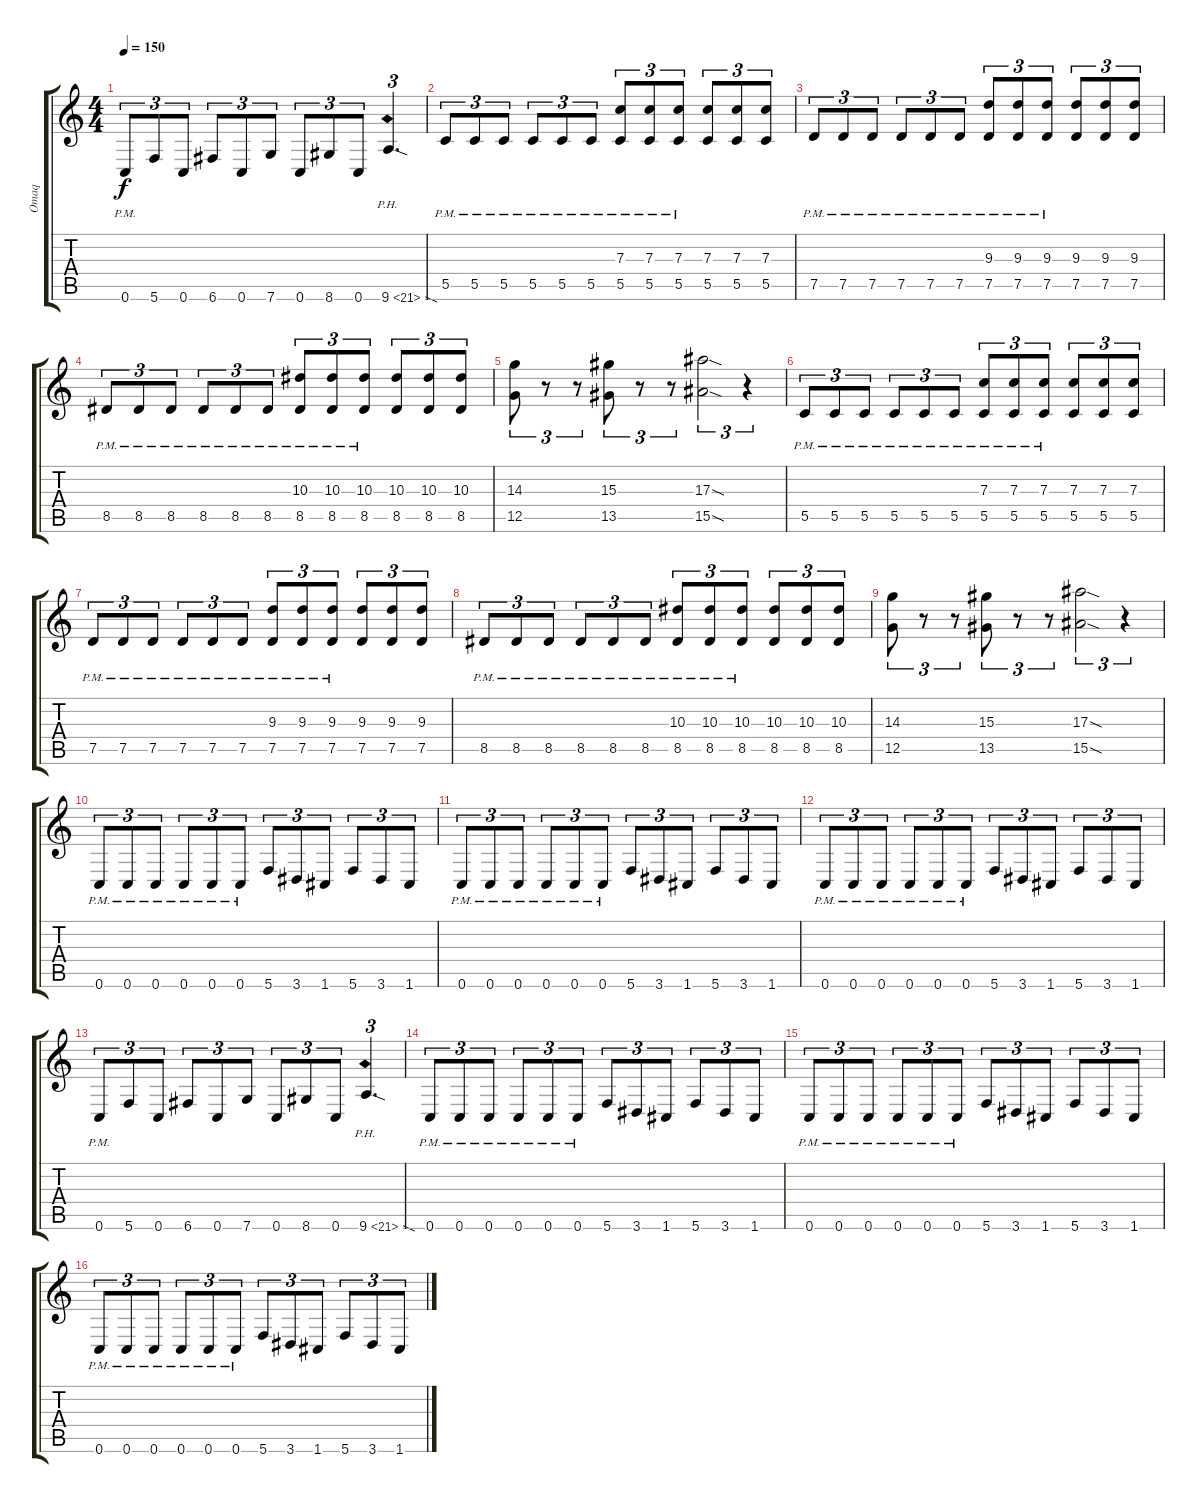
\track ("Omaq" "Omaq") {instrument distortionguitar}
\staff {score tabs}
\tuning (D4 A3 F3 C3 G2 C2) {hide}
\ts (4 4)
\tempo 150
\clef g2
\ks c
0.6{pm}.8{tu (3 2) dy f} 5.6.8{tu (3 2)} 0.6.8{tu (3 2)} 6.6.8{tu (3 2)} 0.6.8{tu (3 2)} 7.6.8{tu (3 2)} 0.6.8{tu (3 2)} 8.6.8{tu (3 2)} 0.6.8{tu (3 2)} 9.6{ph 12 sod}.4{d tu (3 2)} |
5.5{pm}.8{tu (3 2)} 5.5{pm}.8{tu (3 2)} 5.5{pm}.8{tu (3 2)} 5.5{pm}.8{tu (3 2)} 5.5{pm}.8{tu (3 2)} 5.5{pm}.8{tu (3 2)} (7.3{pm} 5.5{pm}).8{tu (3 2)} (7.3{pm} 5.5{pm}).8{tu (3 2)} (7.3{pm} 5.5{pm}).8{tu (3 2)} (7.3 5.5).8{tu (3 2)} (7.3 5.5).8{tu (3 2)} (7.3 5.5).8{tu (3 2)} |
7.5{pm}.8{tu (3 2)} 7.5{pm}.8{tu (3 2)} 7.5{pm}.8{tu (3 2)} 7.5{pm}.8{tu (3 2)} 7.5{pm}.8{tu (3 2)} 7.5{pm}.8{tu (3 2)} (9.3{pm} 7.5{pm}).8{tu (3 2)} (9.3{pm} 7.5{pm}).8{tu (3 2)} (9.3{pm} 7.5{pm}).8{tu (3 2)} (9.3 7.5).8{tu (3 2)} (9.3 7.5).8{tu (3 2)} (9.3 7.5).8{tu (3 2)} |
8.5{pm}.8{tu (3 2)} 8.5{pm}.8{tu (3 2)} 8.5{pm}.8{tu (3 2)} 8.5{pm}.8{tu (3 2)} 8.5{pm}.8{tu (3 2)} 8.5{pm}.8{tu (3 2)} (10.3{pm} 8.5{pm}).8{tu (3 2)} (10.3{pm} 8.5{pm}).8{tu (3 2)} (10.3{pm} 8.5{pm}).8{tu (3 2)} (10.3 8.5).8{tu (3 2)} (10.3 8.5).8{tu (3 2)} (10.3 8.5).8{tu (3 2)} |
(14.3 12.5).8{tu (3 2)} r.8{tu (3 2)} r.8{tu (3 2)} (15.3 13.5).8{tu (3 2)} r.8{tu (3 2)} r.8{tu (3 2)} (17.3{sod} 15.5{sod}).2{tu (3 2)} r.4{tu (3 2)} |
5.5{pm}.8{tu (3 2)} 5.5{pm}.8{tu (3 2)} 5.5{pm}.8{tu (3 2)} 5.5{pm}.8{tu (3 2)} 5.5{pm}.8{tu (3 2)} 5.5{pm}.8{tu (3 2)} (7.3{pm} 5.5{pm}).8{tu (3 2)} (7.3{pm} 5.5{pm}).8{tu (3 2)} (7.3{pm} 5.5{pm}).8{tu (3 2)} (7.3 5.5).8{tu (3 2)} (7.3 5.5).8{tu (3 2)} (7.3 5.5).8{tu (3 2)} |
7.5{pm}.8{tu (3 2)} 7.5{pm}.8{tu (3 2)} 7.5{pm}.8{tu (3 2)} 7.5{pm}.8{tu (3 2)} 7.5{pm}.8{tu (3 2)} 7.5{pm}.8{tu (3 2)} (9.3{pm} 7.5{pm}).8{tu (3 2)} (9.3{pm} 7.5{pm}).8{tu (3 2)} (9.3{pm} 7.5{pm}).8{tu (3 2)} (9.3 7.5).8{tu (3 2)} (9.3 7.5).8{tu (3 2)} (9.3 7.5).8{tu (3 2)} |
8.5{pm}.8{tu (3 2)} 8.5{pm}.8{tu (3 2)} 8.5{pm}.8{tu (3 2)} 8.5{pm}.8{tu (3 2)} 8.5{pm}.8{tu (3 2)} 8.5{pm}.8{tu (3 2)} (10.3{pm} 8.5{pm}).8{tu (3 2)} (10.3{pm} 8.5{pm}).8{tu (3 2)} (10.3{pm} 8.5{pm}).8{tu (3 2)} (10.3 8.5).8{tu (3 2)} (10.3 8.5).8{tu (3 2)} (10.3 8.5).8{tu (3 2)} |
(14.3 12.5).8{tu (3 2)} r.8{tu (3 2)} r.8{tu (3 2)} (15.3 13.5).8{tu (3 2)} r.8{tu (3 2)} r.8{tu (3 2)} (17.3{sod} 15.5{sod}).2{tu (3 2)} r.4{tu (3 2)} |
0.6{pm}.8{tu (3 2)} 0.6{pm}.8{tu (3 2)} 0.6{pm}.8{tu (3 2)} 0.6{pm}.8{tu (3 2)} 0.6{pm}.8{tu (3 2)} 0.6{pm}.8{tu (3 2)} 5.6.8{tu (3 2)} 3.6.8{tu (3 2)} 1.6.8{tu (3 2)} 5.6.8{tu (3 2)} 3.6.8{tu (3 2)} 1.6.8{tu (3 2)} |
0.6{pm}.8{tu (3 2)} 0.6{pm}.8{tu (3 2)} 0.6{pm}.8{tu (3 2)} 0.6{pm}.8{tu (3 2)} 0.6{pm}.8{tu (3 2)} 0.6{pm}.8{tu (3 2)} 5.6.8{tu (3 2)} 3.6.8{tu (3 2)} 1.6.8{tu (3 2)} 5.6.8{tu (3 2)} 3.6.8{tu (3 2)} 1.6.8{tu (3 2)} |
0.6{pm}.8{tu (3 2)} 0.6{pm}.8{tu (3 2)} 0.6{pm}.8{tu (3 2)} 0.6{pm}.8{tu (3 2)} 0.6{pm}.8{tu (3 2)} 0.6{pm}.8{tu (3 2)} 5.6.8{tu (3 2)} 3.6.8{tu (3 2)} 1.6.8{tu (3 2)} 5.6.8{tu (3 2)} 3.6.8{tu (3 2)} 1.6.8{tu (3 2)} |
0.6{pm}.8{tu (3 2)} 5.6.8{tu (3 2)} 0.6.8{tu (3 2)} 6.6.8{tu (3 2)} 0.6.8{tu (3 2)} 7.6.8{tu (3 2)} 0.6.8{tu (3 2)} 8.6.8{tu (3 2)} 0.6.8{tu (3 2)} 9.6{ph 12 sod}.4{d tu (3 2)} |
0.6{pm}.8{tu (3 2)} 0.6{pm}.8{tu (3 2)} 0.6{pm}.8{tu (3 2)} 0.6{pm}.8{tu (3 2)} 0.6{pm}.8{tu (3 2)} 0.6{pm}.8{tu (3 2)} 5.6.8{tu (3 2)} 3.6.8{tu (3 2)} 1.6.8{tu (3 2)} 5.6.8{tu (3 2)} 3.6.8{tu (3 2)} 1.6.8{tu (3 2)} |
0.6{pm}.8{tu (3 2)} 0.6{pm}.8{tu (3 2)} 0.6{pm}.8{tu (3 2)} 0.6{pm}.8{tu (3 2)} 0.6{pm}.8{tu (3 2)} 0.6{pm}.8{tu (3 2)} 5.6.8{tu (3 2)} 3.6.8{tu (3 2)} 1.6.8{tu (3 2)} 5.6.8{tu (3 2)} 3.6.8{tu (3 2)} 1.6.8{tu (3 2)} |
0.6{pm}.8{tu (3 2)} 0.6{pm}.8{tu (3 2)} 0.6{pm}.8{tu (3 2)} 0.6{pm}.8{tu (3 2)} 0.6{pm}.8{tu (3 2)} 0.6{pm}.8{tu (3 2)} 5.6.8{tu (3 2)} 3.6.8{tu (3 2)} 1.6.8{tu (3 2)} 5.6.8{tu (3 2)} 3.6.8{tu (3 2)} 1.6.8{tu (3 2)}
